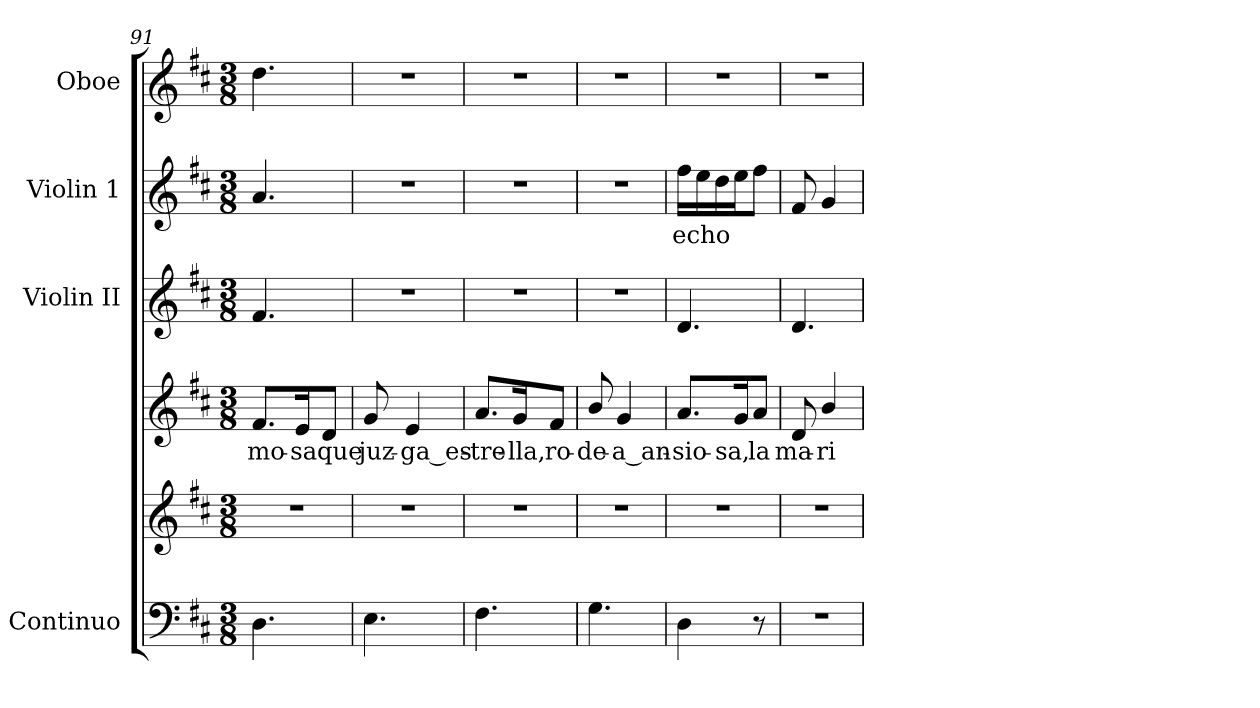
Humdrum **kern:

**kern	**kern	**kern	**text	**kern	**kern	**text	**kern
*part5	*part5	*part4	*part4	*part3	*part2	*part2	*part1
*staff6	*staff5	*staff4	*staff4	*staff3	*staff2	*staff2	*staff1
*I"Continuo	*	*I""Contr- alto"	*	*I"Violin II	*I"Violin 1	*	*I"Oboe
*I'Cont.	*	*I'A.	*	*I'Vln. II	*I'Vln. 1	*	*I'Ob.
*clefF4	*clefG2	*clefG2	*	*clefG2	*clefG2	*	*clefG2
*k[f#c#]	*k[f#c#]	*k[f#c#]	*	*k[f#c#]	*k[f#c#]	*	*k[f#c#]
*D:	*D:	*D:	*	*D:	*D:	*	*D:
*M3/8	*M3/8	*M3/8	*	*M3/8	*M3/8	*	*M3/8
=91	=91	=91	=91	=91	=91	=91	=91
!	!LO:N:vis=1	!	!	!	!	!	!
!	!	!	!LO:LY:b:color=#000000	!	!	!	!
4.Di\	4.r	8.f#i/L	-mo-	4.f#i/	4.ai/	.	4.ddi\
!	!	!	!LO:LY:b:color=#000000	!	!	!	!
.	.	16ei/K	-sa	.	.	.	.
!	!	!	!LO:LY:b:color=#000000	!	!	!	!
.	.	8di/J	que	.	.	.	.
=92	=92	=92	=92	=92	=92	=92	=92
!	!LO:N:vis=1	!	!	!	!	!	!
!	!	!	!LO:LY:b:color=#000000	!LO:N:vis=1	!LO:N:vis=1	!	!LO:N:vis=1
4.Ei\	4.r	8gi/	juz-	4.r	4.r	.	4.r
!	!	!	!LO:LY:b:color=#000000	!	!	!	!
.	.	4ei/	-ga_es-	.	.	.	.
=93	=93	=93	=93	=93	=93	=93	=93
!	!LO:N:vis=1	!	!	!	!	!	!
!	!	!	!LO:LY:b:color=#000000	!LO:N:vis=1	!LO:N:vis=1	!	!LO:N:vis=1
4.F#i\	4.r	8.ai/L	-tre-	4.r	4.r	.	4.r
!	!	!	!LO:LY:b:color=#000000	!	!	!	!
.	.	16gi/K	-lla,	.	.	.	.
!	!	!	!LO:LY:b:color=#000000	!	!	!	!
.	.	8f#i/J	ro-	.	.	.	.
=94	=94	=94	=94	=94	=94	=94	=94
!	!LO:N:vis=1	!	!	!	!	!	!
!	!	!	!LO:LY:b:color=#000000	!LO:N:vis=1	!LO:N:vis=1	!	!LO:N:vis=1
4.Gi\	4.r	8bi/	-de-	4.r	4.r	.	4.r
!	!	!	!LO:LY:b:color=#000000	!	!	!	!
.	.	4gi/	-a_an-	.	.	.	.
=95	=95	=95	=95	=95	=95	=95	=95
!	!LO:N:vis=1	!	!	!	!	!	!
!	!	!	!LO:LY:b:color=#000000	!	!	!	!
!	!	!	!	!	!	!LO:LY:b:color=#000000	!LO:N:vis=1
4Di\	4.r	8.ai/L	-sio-	4.di/	16ff#i\LL	echo	4.r
.	.	.	.	.	16eei\	.	.
.	.	.	.	.	16ddi\	.	.
!	!	!	!LO:LY:b:color=#000000	!	!	!	!
.	.	16gi/K	-sa,	.	16eei\J	.	.
!	!	!	!LO:LY:b:color=#000000	!	!	!	!
8r	.	8ai/J	la	.	8ff#i\J	.	.
=96	=96	=96	=96	=96	=96	=96	=96
!LO:N:vis=1	!LO:N:vis=1	!	!	!	!	!	!
!	!	!	!LO:LY:b:color=#000000	!	!	!	!LO:N:vis=1
4.r	4.r	8di/	ma-	4.di/	8f#i/	.	4.r
!	!	!	!LO:LY:b:color=#000000	!	!	!	!
.	.	4bi/	-ri-	.	4gi/	.	.
=	=	=	=	=	=	=	=
*-	*-	*-	*-	*-	*-	*-	*-
